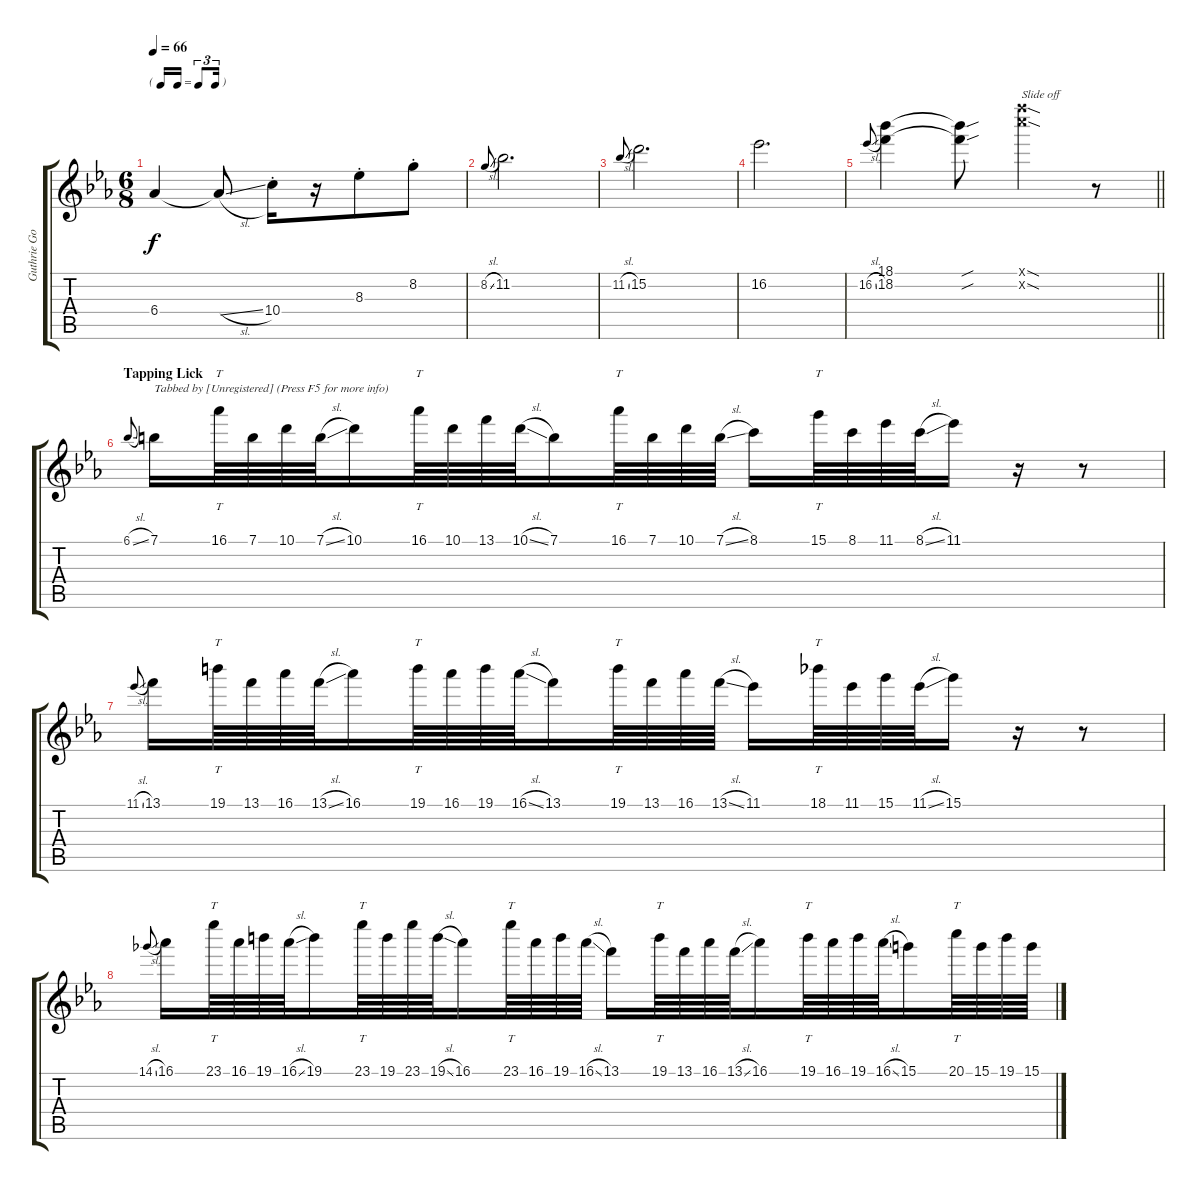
\track ("Guthrie Govan, Lead Guitar C" "Guthrie Go") {instrument distortionguitar}
\staff {score tabs}
\tuning (E4 B3 G3 D3 A2 E2) {hide}
\ts (6 8)
\tf triplet16th
\tempo 66
\clef g2
\ks cminor
6.4.4{dy f} 6.4{sl t}.8 10.4{st}.16 r.16 8.3{st}.8 8.2{st}.8 |
8.2{sl}.8{gr onbeat} 11.2.2{d} |
11.2{sl}.8{gr onbeat} 15.2.2{d} |
16.2.2{d} |
\barLineRight lightlight
16.2{sl}.8{gr onbeat} (18.1 18.2).4 (18.1{sou t} 18.2{sou t}).8 (25.1{sod x} 25.2{sod x}).4{txt "Slide off"} r.8 |
\section ("" "Tapping Lick")
6.1{sl}.8{gr onbeat} 7.1.16{txt "Tabbed by [Unregistered] (Press F5 for more info)"} 16.1.64{tt} 7.1.64 10.1.64 7.1{sl}.64 10.1.16 16.1.64{tt} 10.1.64 13.1.64 10.1{sl}.64 7.1.16 16.1.64{tt} 7.1.64 10.1.64 7.1{sl}.64 8.1.16 15.1.64{tt} 8.1.64 11.1.64 8.1{sl}.64 11.1.16 r.16 r.8 |
11.1{sl}.8{gr onbeat} 13.1.16 19.1.64{tt} 13.1.64 16.1.64 13.1{sl}.64 16.1.16 19.1.64{tt} 16.1.64 19.1.64 16.1{sl}.64 13.1.16 19.1.64{tt} 13.1.64 16.1.64 13.1{sl}.64 11.1.16 18.1.64{tt} 11.1.64 15.1.64 11.1{sl}.64 15.1.16 r.16 r.8 |
14.1{sl}.8{gr onbeat} 16.1.16 23.1.64{tt} 16.1.64 19.1.64 16.1{sl}.64 19.1.16 23.1.64{tt} 19.1.64 23.1.64 19.1{sl}.64 16.1.16 23.1.64{tt} 16.1.64 19.1.64 16.1{sl}.64 13.1.16 19.1.64{tt} 13.1.64 16.1.64 13.1{sl}.64 16.1.16 19.1.64{tt} 16.1.64 19.1.64 16.1{sl}.64 15.1.16 20.1.64{tt} 15.1.64 19.1.64 15.1{sl}.64
